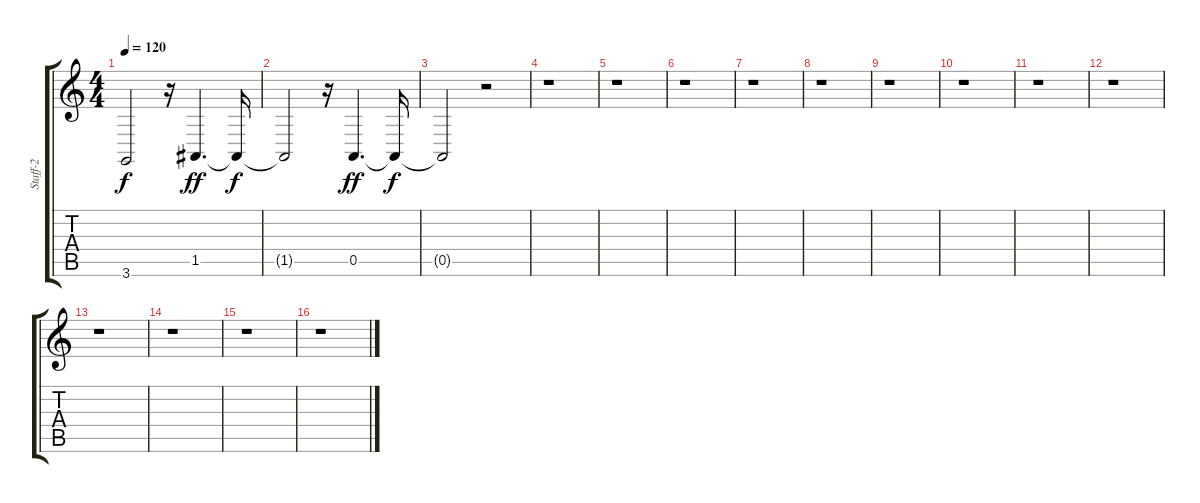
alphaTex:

\track ("Staff-2" "Staff-2") {instrument cello}
\staff {score tabs}
\tuning (E4 B3 G3 D3 A2 E2) {hide}
\ts (4 4)
\tempo 120
\clef g2
\ks c
3.6{t}.2{dy f} r.16 1.5.4{d dy ff} 1.5{t}.16{dy f} |
1.5{t}.2 r.16 0.5.4{d dy ff} 0.5{t}.16{dy f} |
0.5{t}.2 r.2 |
r.1 |
r.1 |
r.1 |
r.1 |
r.1 |
r.1 |
r.1 |
r.1 |
r.1 |
r.1 |
r.1 |
r.1 |
r.1
